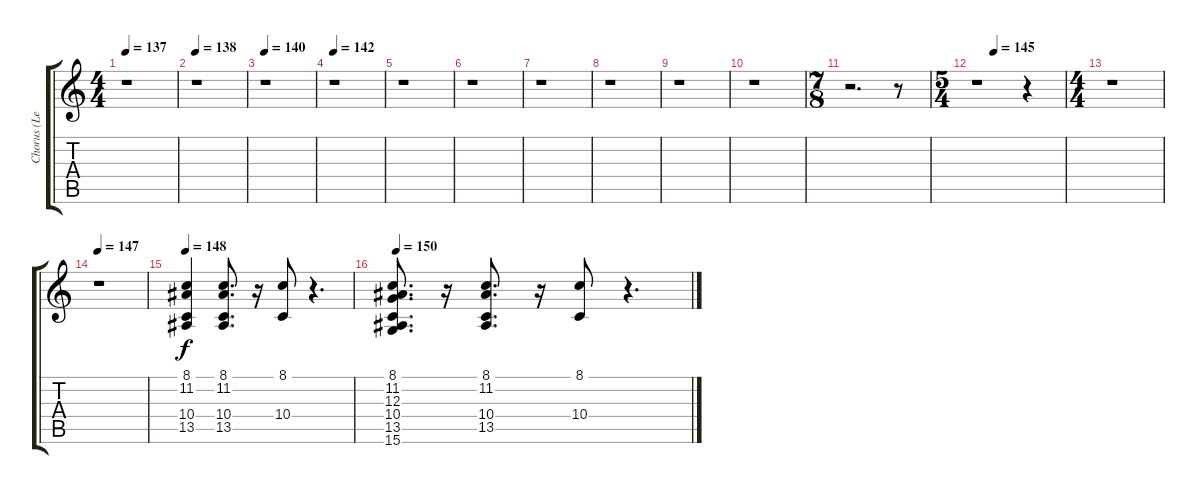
\track ("Chorus (Left)" "Chorus (Le") {instrument choiraahs}
\staff {score tabs}
\tuning (E4 B3 G3 D3 A2 E2) {hide}
\ts (4 4)
\tempo 137
\clef g2
\ks c
r.1{dy f} |
\tempo 138
r.1 |
\tempo 140
r.1 |
\tempo 142
r.1 |
r.1 |
r.1 |
r.1 |
r.1 |
r.1 |
r.1 |
\ts (7 8)
r.2{d} r.8 |
\ts (5 4)
\tempo (145 0.2)
r.1 r.4 |
\ts (4 4)
r.1 |
\tempo 147
r.1 |
\tempo 148
(8.1 11.2 10.4 13.5).4 (8.1 11.2 10.4 13.5).8{d} r.16 (8.1 10.4).8 r.4{d} |
\tempo 150
(8.1 11.2 12.3 10.4 13.5 15.6).8{d} r.16 (8.1 11.2 10.4 13.5).8{d} r.16 (8.1 10.4).8 r.4{d}
